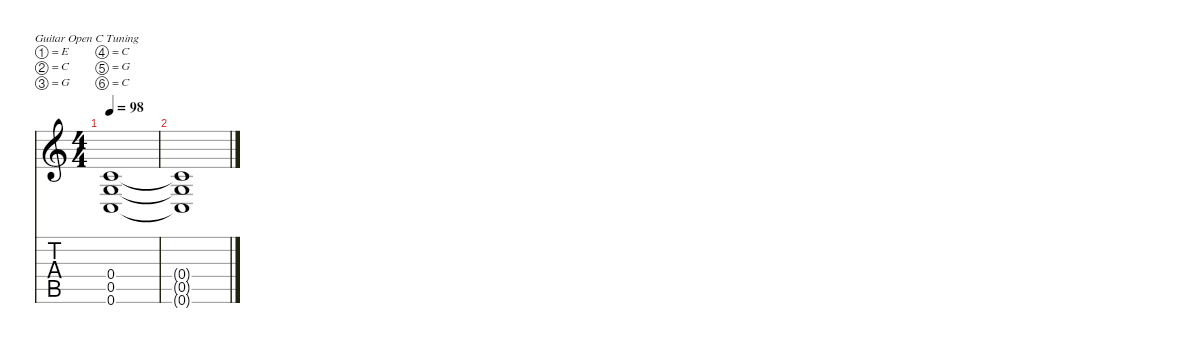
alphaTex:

\defaultSystemsLayout 4
\hideDynamics
\bracketExtendMode nobrackets
\singleTrackTrackNamePolicy hidden
\multiTrackTrackNamePolicy hidden
\firstSystemTrackNameMode fullname
\firstSystemTrackNameOrientation horizontal
\otherSystemsTrackNameOrientation horizontal
\track ("Guitar I (primary guitar)" "dist.guit.") {instrument distortionguitar}
\staff {score tabs}
\tuning (E4 C4 G3 C3 G2 C2)
\ts (4 4)
\tempo 98
\clef g2
\ks c
(0.4{t} 0.5{t} 0.6{t}).1{dy f beam Up} |
(0.4{t} 0.5{t} 0.6{t}).1{beam Up}
